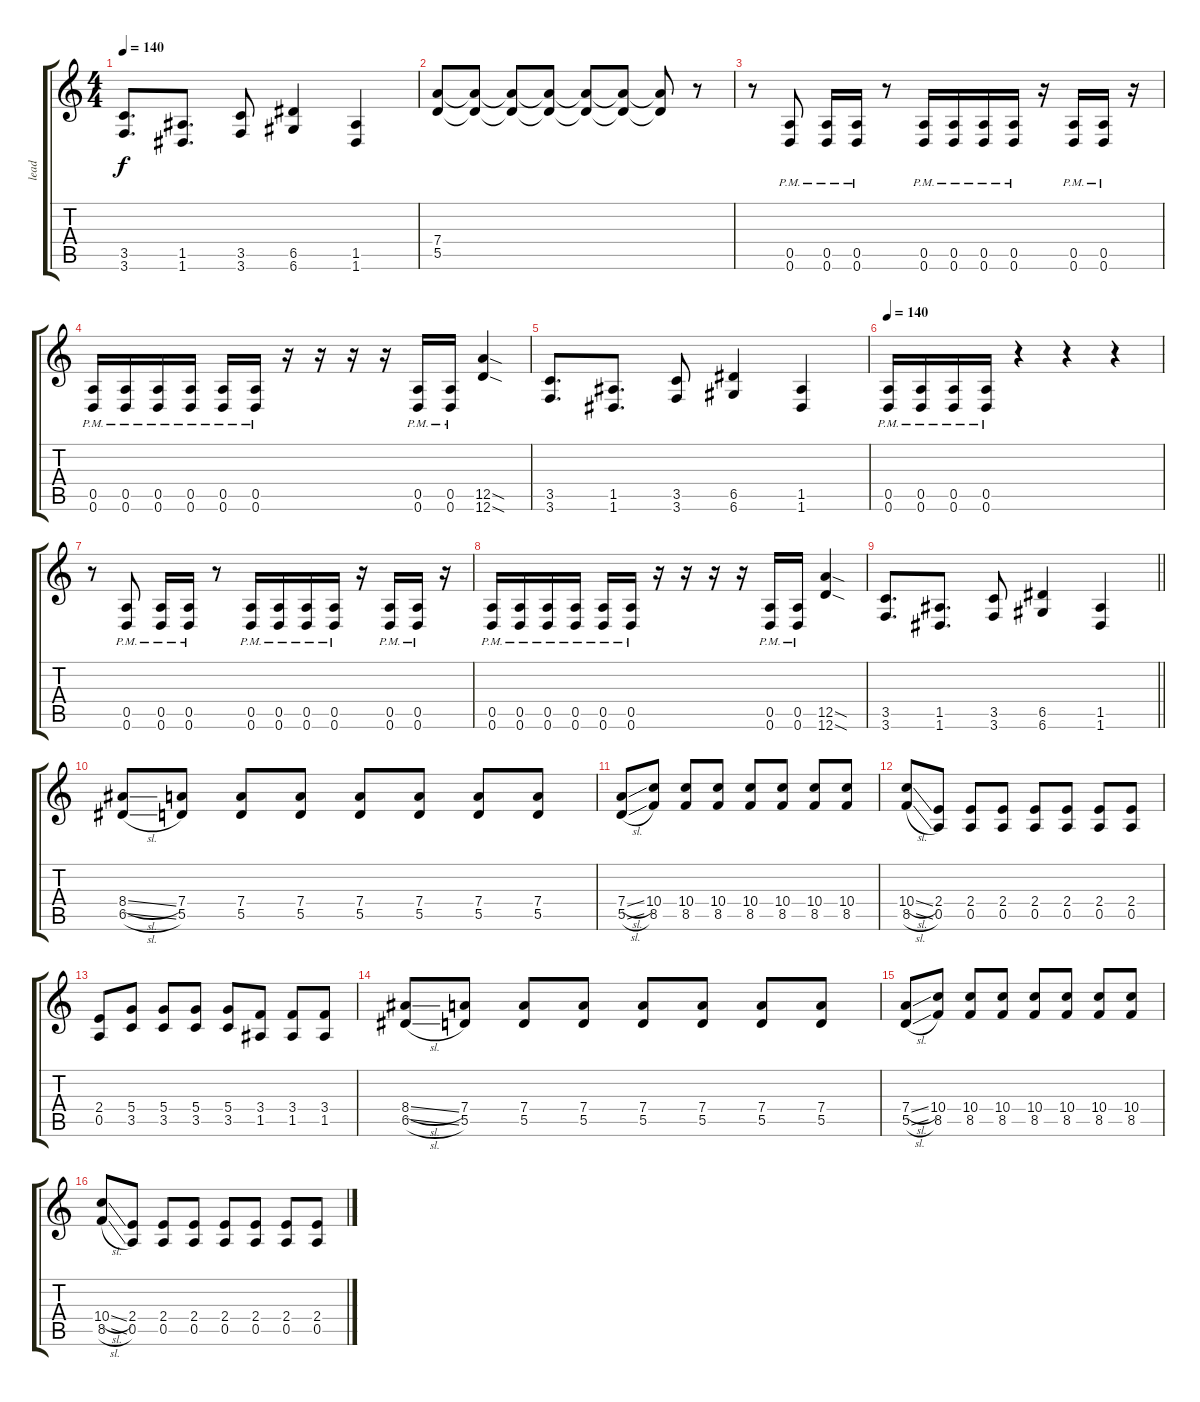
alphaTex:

\track ("lead" "lead") {instrument distortionguitar}
\staff {score tabs}
\tuning (E4 B3 G3 D3 A2 D2) {hide}
\ts (4 4)
\tempo 140
\clef g2
\ks c
(3.5 3.6).8{d dy f} (1.5 1.6).8{d} (3.5 3.6).8 (6.5 6.6).4 (1.5 1.6).4 |
(7.4 5.5).8 (7.4{t} 5.5{t}).8 (7.4{t} 5.5{t}).8 (7.4{t} 5.5{t}).8 (7.4{t} 5.5{t}).8 (7.4{t} 5.5{t}).8 (7.4{t} 5.5{t}).8 r.8 |
r.8 (0.5{pm} 0.6{pm}).8 (0.5{pm} 0.6{pm}).16 (0.5{pm} 0.6{pm}).16 r.8 (0.5{pm} 0.6{pm}).16 (0.5{pm} 0.6{pm}).16 (0.5{pm} 0.6{pm}).16 (0.5{pm} 0.6{pm}).16 r.16 (0.5{pm} 0.6{pm}).16 (0.5{pm} 0.6{pm}).16 r.16 |
(0.5{pm} 0.6{pm}).16 (0.5{pm} 0.6{pm}).16 (0.5{pm} 0.6{pm}).16 (0.5{pm} 0.6{pm}).16 (0.5{pm} 0.6{pm}).16 (0.5{pm} 0.6{pm}).16 r.16 r.16 r.16 r.16 (0.5{pm} 0.6{pm}).16 (0.5{pm} 0.6{pm}).16 (12.5{sod} 12.6{sod}).4 |
(3.5 3.6).8{d} (1.5 1.6).8{d} (3.5 3.6).8 (6.5 6.6).4 (1.5 1.6).4 |
\tempo 140
(0.5{pm} 0.6{pm}).16 (0.5{pm} 0.6{pm}).16 (0.5{pm} 0.6{pm}).16 (0.5{pm} 0.6{pm}).16 r.4 r.4 r.4 |
r.8 (0.5{pm} 0.6{pm}).8 (0.5{pm} 0.6{pm}).16 (0.5{pm} 0.6{pm}).16 r.8 (0.5{pm} 0.6{pm}).16 (0.5{pm} 0.6{pm}).16 (0.5{pm} 0.6{pm}).16 (0.5{pm} 0.6{pm}).16 r.16 (0.5{pm} 0.6{pm}).16 (0.5{pm} 0.6{pm}).16 r.16 |
(0.5{pm} 0.6{pm}).16 (0.5{pm} 0.6{pm}).16 (0.5{pm} 0.6{pm}).16 (0.5{pm} 0.6{pm}).16 (0.5{pm} 0.6{pm}).16 (0.5{pm} 0.6{pm}).16 r.16 r.16 r.16 r.16 (0.5{pm} 0.6{pm}).16 (0.5{pm} 0.6{pm}).16 (12.5{sod} 12.6{sod}).4 |
\barLineRight lightlight
(3.5 3.6).8{d} (1.5 1.6).8{d} (3.5 3.6).8 (6.5 6.6).4 (1.5 1.6).4 |
(8.4{sl} 6.5{sl}).8 (7.4 5.5).8 (7.4 5.5).8 (7.4 5.5).8 (7.4 5.5).8 (7.4 5.5).8 (7.4 5.5).8 (7.4 5.5).8 |
(7.4{sl} 5.5{sl}).8 (10.4 8.5).8 (10.4 8.5).8 (10.4 8.5).8 (10.4 8.5).8 (10.4 8.5).8 (10.4 8.5).8 (10.4 8.5).8 |
(10.4{sl} 8.5{sl}).8 (2.4 0.5).8 (2.4 0.5).8 (2.4 0.5).8 (2.4 0.5).8 (2.4 0.5).8 (2.4 0.5).8 (2.4 0.5).8 |
(2.4 0.5).8 (5.4 3.5).8 (5.4 3.5).8 (5.4 3.5).8 (5.4 3.5).8 (3.4 1.5).8 (3.4 1.5).8 (3.4 1.5).8 |
(8.4{sl} 6.5{sl}).8 (7.4 5.5).8 (7.4 5.5).8 (7.4 5.5).8 (7.4 5.5).8 (7.4 5.5).8 (7.4 5.5).8 (7.4 5.5).8 |
(7.4{sl} 5.5{sl}).8 (10.4 8.5).8 (10.4 8.5).8 (10.4 8.5).8 (10.4 8.5).8 (10.4 8.5).8 (10.4 8.5).8 (10.4 8.5).8 |
(10.4{sl} 8.5{sl}).8 (2.4 0.5).8 (2.4 0.5).8 (2.4 0.5).8 (2.4 0.5).8 (2.4 0.5).8 (2.4 0.5).8 (2.4 0.5).8
